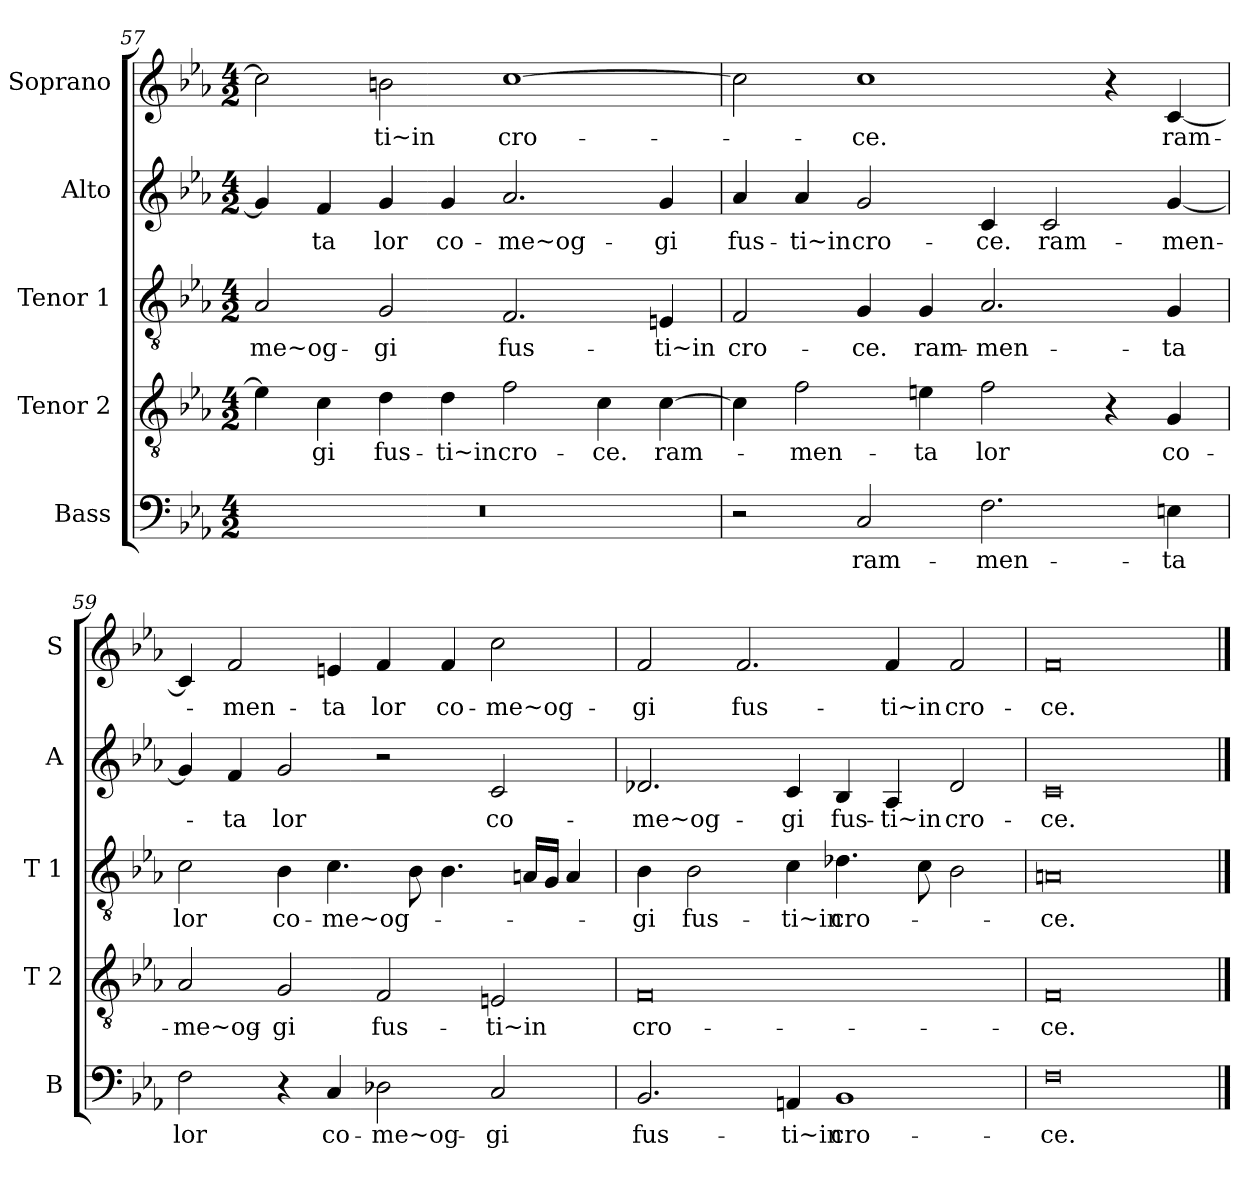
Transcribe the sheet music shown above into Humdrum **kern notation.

**kern	**text	**kern	**text	**kern	**text	**kern	**text	**kern	**text
*part5	*part5	*part4	*part4	*part3	*part3	*part2	*part2	*part1	*part1
*staff5	*staff5	*staff4	*staff4	*staff3	*staff3	*staff2	*staff2	*staff1	*staff1
*I"Bass	*	*I"Tenor 2	*	*I"Tenor 1	*	*I"Alto	*	*I"Soprano	*
*I'B	*	*I'T 2	*	*I'T 1	*	*I'A	*	*I'S	*
!!LO:LB:g=z
*clefF4	*	*clefGv2	*	*clefGv2	*	*clefG2	*	*clefG2	*
*k[b-e-a-]	*	*k[b-e-a-]	*	*k[b-e-a-]	*	*k[b-e-a-]	*	*k[b-e-a-]	*
*E-:	*	*E-:	*	*E-:	*	*E-:	*	*E-:	*
*M4/2	*	*M4/2	*	*M4/2	*	*M4/2	*	*M4/2	*
=57	=57	=57	=57	=57	=57	=57	=57	=57	=57
!	!	!	!	!	!LO:LY:b	!	!	!	!
0r	.	4e-\]	.	2A-/	-me~og-	4g/]	.	2cc\]	.
!	!	!	!LO:LY:b	!	!	!	!LO:LY:b	!	!
.	.	4c\	-gi	.	.	4f/	-ta	.	.
!	!	!	!LO:LY:b	!	!LO:LY:b	!	!LO:LY:b	!	!LO:LY:b
.	.	4d\	fus-	2G/	-gi	4g/	lor	2bn\	-ti~in
!	!	!	!LO:LY:b	!	!	!	!LO:LY:b	!	!
.	.	4d\	-ti~in	.	.	4g/	co-	.	.
!	!	!	!LO:LY:b	!	!LO:LY:b	!	!LO:LY:b	!	!LO:LY:b
.	.	2f\	cro-	2.F/	fus-	2.a-/	-me~og-	[1cc	cro-
!	!	!	!LO:LY:b	!	!	!	!	!	!
.	.	4c\	-ce.	.	.	.	.	.	.
!	!	!	!LO:LY:b	!	!LO:LY:b	!	!LO:LY:b	!	!
.	.	[4c\	ram-	4En/	-ti~in	4g/	-gi	.	.
=58	=58	=58	=58	=58	=58	=58	=58	=58	=58
!	!	!	!	!	!LO:LY:b	!	!LO:LY:b	!	!
2r	.	4c\]	.	2F/	cro-	4a-/	fus-	2cc\]	.
!	!	!	!LO:LY:b	!	!	!	!LO:LY:b	!	!
.	.	2f\	-men-	.	.	4a-/	-ti~in	.	.
!	!LO:LY:b	!	!	!	!LO:LY:b	!	!LO:LY:b	!	!LO:LY:b
2C/	ram-	.	.	4G/	-ce.	2g/	cro-	1cc	-ce.
!	!	!	!LO:LY:b	!	!LO:LY:b	!	!	!	!
.	.	4en\	-ta	4G/	ram-	.	.	.	.
!	!LO:LY:b	!	!LO:LY:b	!	!LO:LY:b	!	!LO:LY:b	!	!
2.F\	-men-	2f\	lor	2.A-/	-men-	4c/	-ce.	.	.
!	!	!	!	!	!	!	!LO:LY:b	!	!
.	.	.	.	.	.	2c/	ram-	.	.
.	.	4r	.	.	.	.	.	4r	.
!	!LO:LY:b	!	!LO:LY:b	!	!LO:LY:b	!	!LO:LY:b	!	!LO:LY:b
4En\	-ta	4G/	co-	4G/	-ta	[4g/	-men-	[4c/	ram-
=59	=59	=59	=59	=59	=59	=59	=59	=59	=59
!	!LO:LY:b	!	!LO:LY:b	!	!LO:LY:b	!	!	!	!
2F\	lor	2A-/	-me~og-	2c\	lor	4g/]	.	4c/]	.
!	!	!	!	!	!	!	!LO:LY:b	!	!LO:LY:b
.	.	.	.	.	.	4f/	-ta	2f/	-men-
!	!	!	!LO:LY:b	!	!LO:LY:b	!	!LO:LY:b	!	!
4r	.	2G/	-gi	4B-\	co-	2g/	lor	.	.
!	!LO:LY:b	!	!	!	!LO:LY:b	!	!	!	!LO:LY:b
4C/	co-	.	.	4.c\	-me~og-	.	.	4en/	-ta
!	!LO:LY:b	!	!LO:LY:b	!	!	!	!	!	!LO:LY:b
2D-X\	-me~og-	2F/	fus-	.	.	2r	.	4f/	lor
.	.	.	.	8B-\	.	.	.	.	.
!	!	!	!	!	!	!	!	!	!LO:LY:b
.	.	.	.	4.B-\	.	.	.	4f/	co-
!	!LO:LY:b	!	!LO:LY:b	!	!	!	!LO:LY:b	!	!LO:LY:b
2C/	-gi	2En/	-ti~in	.	.	2c/	co-	2cc\	-me~og-
.	.	.	.	16An/LL	.	.	.	.	.
.	.	.	.	16G/JJ	.	.	.	.	.
.	.	.	.	4A/	.	.	.	.	.
!!LO:LB:g=z
=60	=60	=60	=60	=60	=60	=60	=60	=60	=60
!	!LO:LY:b	!	!LO:LY:b	!	!LO:LY:b	!	!LO:LY:b	!	!LO:LY:b
2.BB-/	fus-	0F	cro-	4B-\	-gi	2.d-X/	-me~og-	2f/	-gi
!	!	!	!	!	!LO:LY:b	!	!	!	!
.	.	.	.	2B-\	fus-	.	.	.	.
!	!	!	!	!	!	!	!	!	!LO:LY:b
.	.	.	.	.	.	.	.	2.f/	fus-
!	!LO:LY:b	!	!	!	!LO:LY:b	!	!LO:LY:b	!	!
4AAn/	-ti~in	.	.	4c\	-ti~in	4c/	-gi	.	.
!	!LO:LY:b	!	!	!	!LO:LY:b	!	!LO:LY:b	!	!
1BB-	cro-	.	.	4.d-X\	cro-	4B-/	fus-	.	.
!	!	!	!	!	!	!	!LO:LY:b	!	!LO:LY:b
.	.	.	.	.	.	4A-/	-ti~in	4f/	-ti~in
.	.	.	.	8c\	.	.	.	.	.
!	!	!	!	!	!	!	!LO:LY:b	!	!LO:LY:b
.	.	.	.	2B-\	.	2d-/	cro-	2f/	cro-
=61	=61	=61	=61	=61	=61	=61	=61	=61	=61
!	!LO:LY:b	!	!LO:LY:b	!	!LO:LY:b	!	!LO:LY:b	!	!LO:LY:b
0F	-ce.	0F	-ce.	0An	-ce.	0c	-ce.	0f	-ce.
==	==	==	==	==	==	==	==	==	==
*-	*-	*-	*-	*-	*-	*-	*-	*-	*-
